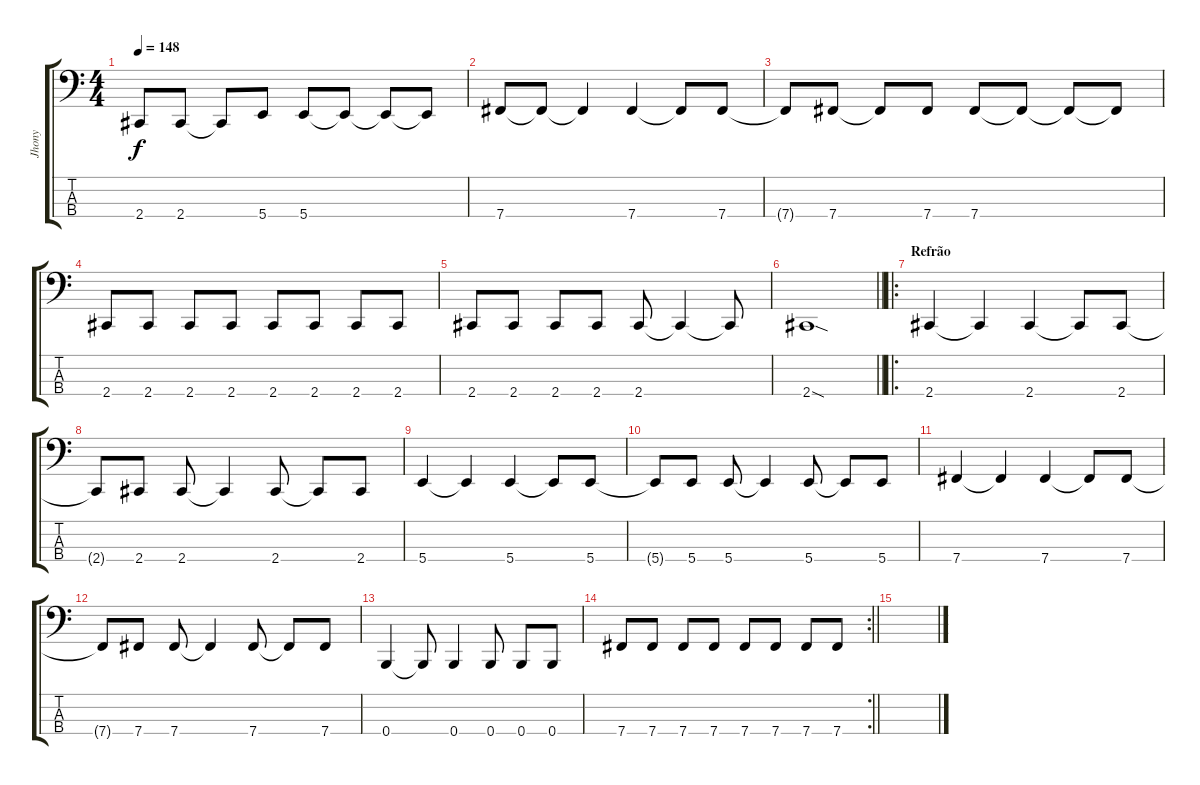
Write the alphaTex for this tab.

\track ("Jhony" "Jhony") {instrument electricbasspick}
\staff {score tabs}
\tuning (E2 B1 Gb1 B0) {hide}
\ts (4 4)
\tempo 148
\clef f4
\ks c
2.4{t}.8{dy f} 2.4.8 2.4{t}.8 5.4.8 5.4.8 5.4{t}.8 5.4{t}.8 5.4{t}.8 |
7.4.8 7.4{t}.8 7.4{t}.4 7.4.4 7.4{t}.8 7.4.8 |
7.4{t}.8 7.4.8 7.4{t}.8 7.4.8 7.4.8 7.4{t}.8 7.4{t}.8 7.4{t}.8 |
2.4.8 2.4.8 2.4.8 2.4.8 2.4.8 2.4.8 2.4.8 2.4.8 |
2.4.8 2.4.8 2.4.8 2.4.8 2.4.8 2.4{t}.4 2.4{t}.8 |
\barLineRight lightlight
2.4{sod}.1 |
\ro
\section ("" "Refrão")
2.4.4 2.4{t}.4 2.4.4 2.4{t}.8 2.4.8 |
2.4{t}.8 2.4.8 2.4.8 2.4{t}.4 2.4.8 2.4{t}.8 2.4.8 |
5.4.4 5.4{t}.4 5.4.4 5.4{t}.8 5.4.8 |
5.4{t}.8 5.4.8 5.4.8 5.4{t}.4 5.4.8 5.4{t}.8 5.4.8 |
7.4.4 7.4{t}.4 7.4.4 7.4{t}.8 7.4.8 |
7.4{t}.8 7.4.8 7.4.8 7.4{t}.4 7.4.8 7.4{t}.8 7.4.8 |
0.4.4 0.4{t}.8 0.4.4 0.4.8 0.4.8 0.4.8 |
\rc 2
\barLineRight lightlight
7.4.8 7.4.8 7.4.8 7.4.8 7.4.8 7.4.8 7.4.8 7.4.8 |
\section ("" "")
